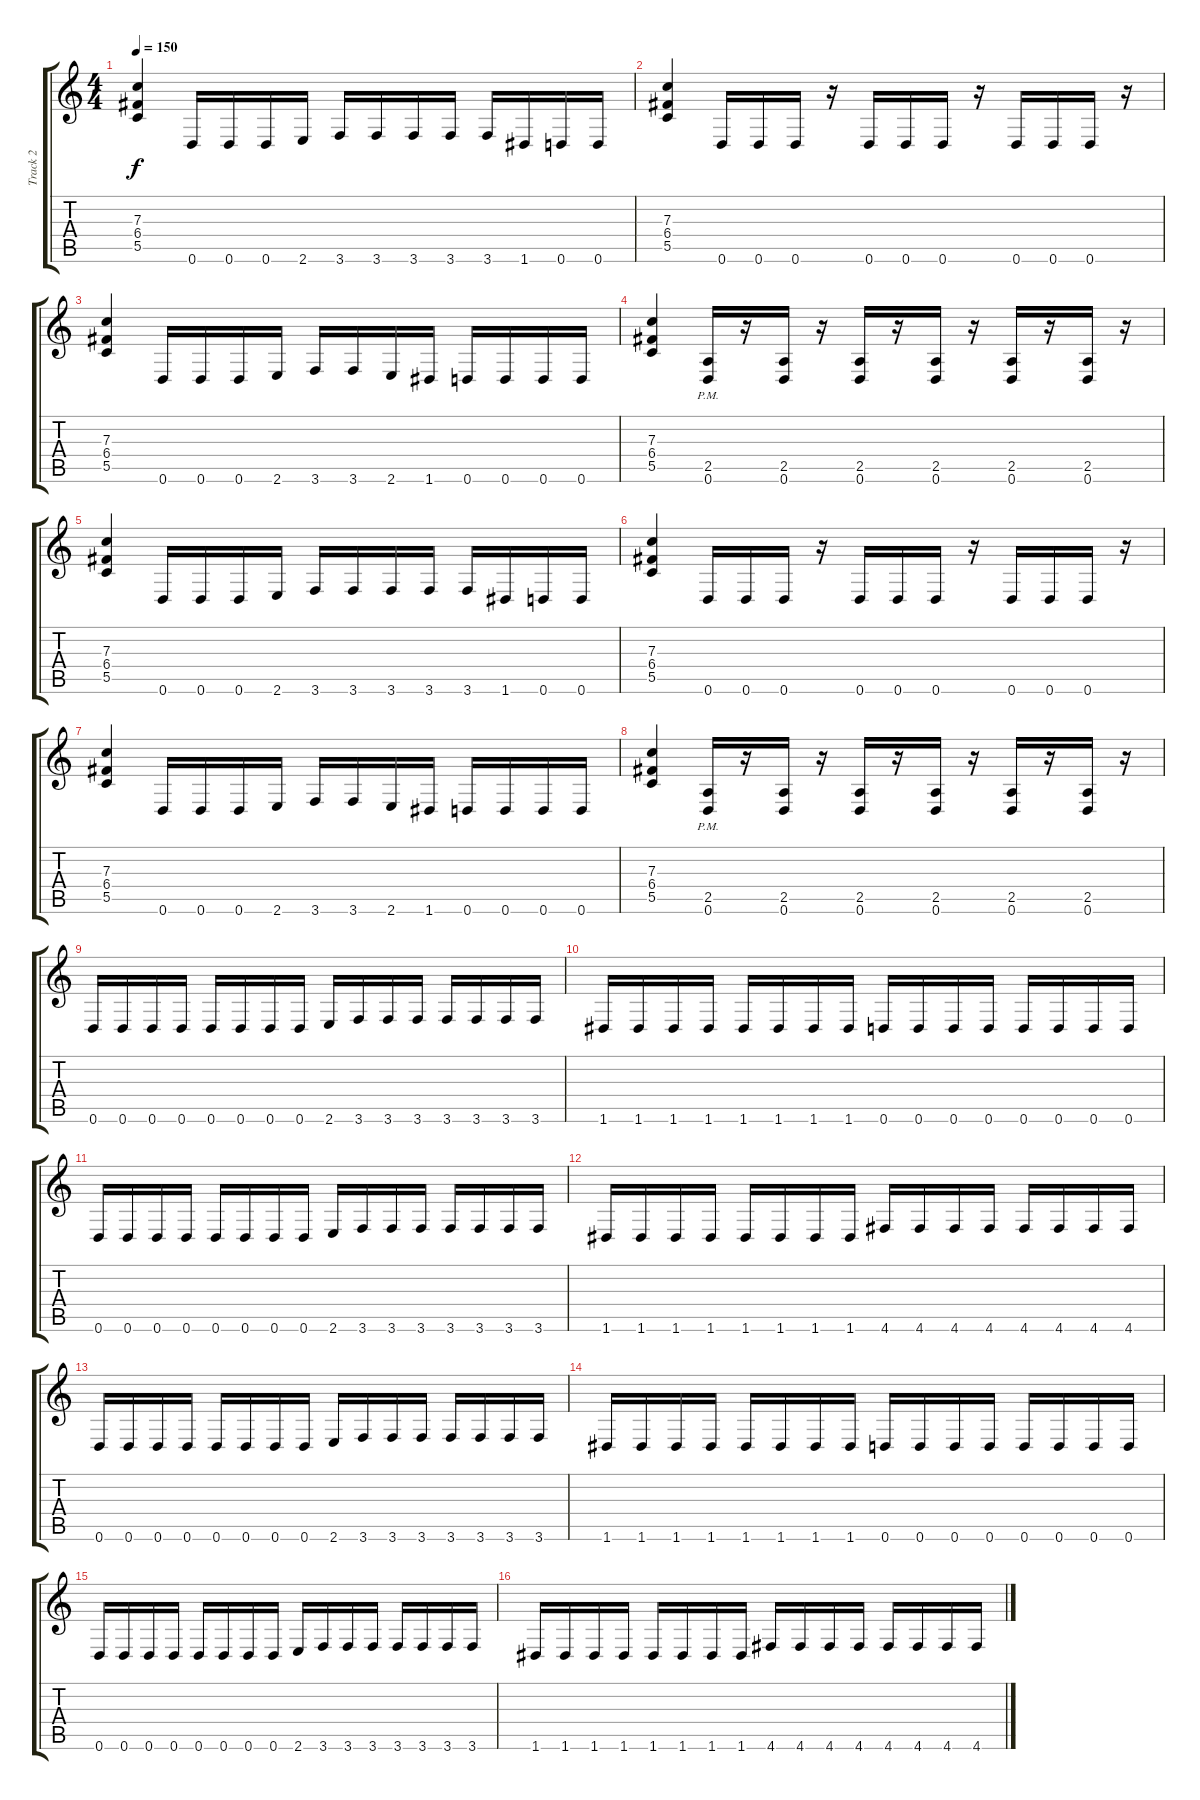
\track ("Track 2" "Track 2") {instrument distortionguitar}
\staff {score tabs}
\tuning (D4 A3 F3 C3 G2 D2) {hide}
\ts (4 4)
\tempo 150
\clef g2
\ks c
(7.3 6.4 5.5).4{dy f} 0.6.16 0.6.16 0.6.16 2.6.16 3.6.16 3.6.16 3.6.16 3.6.16 3.6.16 1.6.16 0.6.16 0.6.16 |
(7.3 6.4 5.5).4 0.6.16 0.6.16 0.6.16 r.16 0.6.16 0.6.16 0.6.16 r.16 0.6.16 0.6.16 0.6.16 r.16 |
(7.3 6.4 5.5).4 0.6.16 0.6.16 0.6.16 2.6.16 3.6.16 3.6.16 2.6.16 1.6.16 0.6.16 0.6.16 0.6.16 0.6.16 |
(7.3 6.4 5.5).4 (2.5 0.6{pm}).16 r.16 (2.5 0.6).16 r.16 (2.5 0.6).16 r.16 (2.5 0.6).16 r.16 (2.5 0.6).16 r.16 (2.5 0.6).16 r.16 |
(7.3 6.4 5.5).4 0.6.16 0.6.16 0.6.16 2.6.16 3.6.16 3.6.16 3.6.16 3.6.16 3.6.16 1.6.16 0.6.16 0.6.16 |
(7.3 6.4 5.5).4 0.6.16 0.6.16 0.6.16 r.16 0.6.16 0.6.16 0.6.16 r.16 0.6.16 0.6.16 0.6.16 r.16 |
(7.3 6.4 5.5).4 0.6.16 0.6.16 0.6.16 2.6.16 3.6.16 3.6.16 2.6.16 1.6.16 0.6.16 0.6.16 0.6.16 0.6.16 |
(7.3 6.4 5.5).4 (2.5 0.6{pm}).16 r.16 (2.5 0.6).16 r.16 (2.5 0.6).16 r.16 (2.5 0.6).16 r.16 (2.5 0.6).16 r.16 (2.5 0.6).16 r.16 |
0.6.16 0.6.16 0.6.16 0.6.16 0.6.16 0.6.16 0.6.16 0.6.16 2.6.16 3.6.16 3.6.16 3.6.16 3.6.16 3.6.16 3.6.16 3.6.16 |
1.6.16 1.6.16 1.6.16 1.6.16 1.6.16 1.6.16 1.6.16 1.6.16 0.6.16 0.6.16 0.6.16 0.6.16 0.6.16 0.6.16 0.6.16 0.6.16 |
0.6.16 0.6.16 0.6.16 0.6.16 0.6.16 0.6.16 0.6.16 0.6.16 2.6.16 3.6.16 3.6.16 3.6.16 3.6.16 3.6.16 3.6.16 3.6.16 |
1.6.16 1.6.16 1.6.16 1.6.16 1.6.16 1.6.16 1.6.16 1.6.16 4.6.16 4.6.16 4.6.16 4.6.16 4.6.16 4.6.16 4.6.16 4.6.16 |
0.6.16 0.6.16 0.6.16 0.6.16 0.6.16 0.6.16 0.6.16 0.6.16 2.6.16 3.6.16 3.6.16 3.6.16 3.6.16 3.6.16 3.6.16 3.6.16 |
1.6.16 1.6.16 1.6.16 1.6.16 1.6.16 1.6.16 1.6.16 1.6.16 0.6.16 0.6.16 0.6.16 0.6.16 0.6.16 0.6.16 0.6.16 0.6.16 |
0.6.16 0.6.16 0.6.16 0.6.16 0.6.16 0.6.16 0.6.16 0.6.16 2.6.16 3.6.16 3.6.16 3.6.16 3.6.16 3.6.16 3.6.16 3.6.16 |
1.6.16 1.6.16 1.6.16 1.6.16 1.6.16 1.6.16 1.6.16 1.6.16 4.6.16 4.6.16 4.6.16 4.6.16 4.6.16 4.6.16 4.6.16 4.6.16
